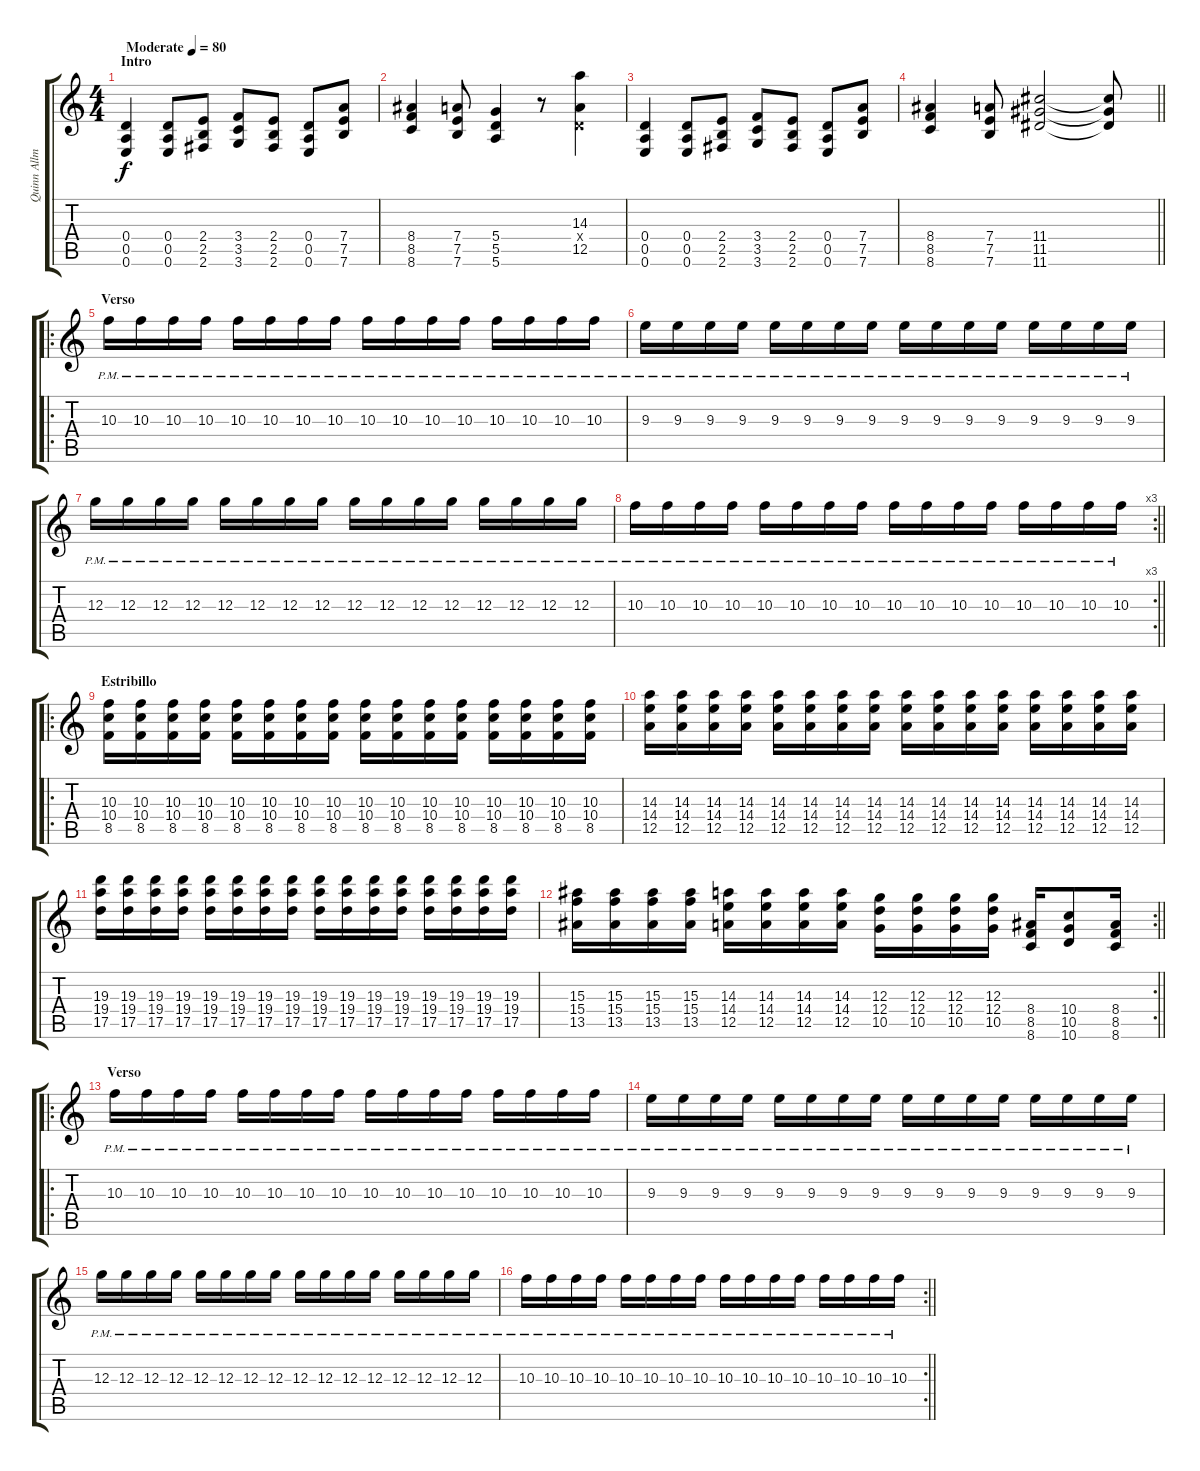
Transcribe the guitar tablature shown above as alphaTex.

\track ("Quinn Allman" "Quinn Allm") {instrument distortionguitar}
\staff {score tabs}
\tuning (E4 B3 G3 D3 A2 E2) {hide}
\ts (4 4)
\section ("" "Intro")
\tempo (80 "Moderate")
\clef g2
\ks c
(0.4 0.5 0.6).4{dy f instrument distortionguitar} (0.4 0.5 0.6).8 (2.4 2.5 2.6).8 (3.4 3.5 3.6).8 (2.4 2.5 2.6).8 (0.4 0.5 0.6).8 (7.4 7.5 7.6).8 |
(8.4 8.5 8.6).4 (7.4 7.5 7.6).8 (5.4 5.5 5.6).4 r.8 (14.3 0.4{x} 12.5).4 |
(0.4 0.5 0.6).4 (0.4 0.5 0.6).8 (2.4 2.5 2.6).8 (3.4 3.5 3.6).8 (2.4 2.5 2.6).8 (0.4 0.5 0.6).8 (7.4 7.5 7.6).8 |
\barLineRight lightlight
(8.4 8.5 8.6).4 (7.4 7.5 7.6).8 (11.4 11.5 11.6).2 (11.4{t} 11.5{t} 11.6{t}).8 |
\ro
\section ("" "Verso")
10.3{pm}.16 10.3{pm}.16 10.3{pm}.16 10.3{pm}.16 10.3{pm}.16 10.3{pm}.16 10.3{pm}.16 10.3{pm}.16 10.3{pm}.16 10.3{pm}.16 10.3{pm}.16 10.3{pm}.16 10.3{pm}.16 10.3{pm}.16 10.3{pm}.16 10.3{pm}.16 |
9.3{pm}.16 9.3{pm}.16 9.3{pm}.16 9.3{pm}.16 9.3{pm}.16 9.3{pm}.16 9.3{pm}.16 9.3{pm}.16 9.3{pm}.16 9.3{pm}.16 9.3{pm}.16 9.3{pm}.16 9.3{pm}.16 9.3{pm}.16 9.3{pm}.16 9.3{pm}.16 |
12.3{pm}.16 12.3{pm}.16 12.3{pm}.16 12.3{pm}.16 12.3{pm}.16 12.3{pm}.16 12.3{pm}.16 12.3{pm}.16 12.3{pm}.16 12.3{pm}.16 12.3{pm}.16 12.3{pm}.16 12.3{pm}.16 12.3{pm}.16 12.3{pm}.16 12.3{pm}.16 |
\rc 3
\barLineRight lightlight
10.3{pm}.16 10.3{pm}.16 10.3{pm}.16 10.3{pm}.16 10.3{pm}.16 10.3{pm}.16 10.3{pm}.16 10.3{pm}.16 10.3{pm}.16 10.3{pm}.16 10.3{pm}.16 10.3{pm}.16 10.3{pm}.16 10.3{pm}.16 10.3{pm}.16 10.3{pm}.16 |
\ro
\section ("" "Estribillo")
(10.3 10.4 8.5).16 (10.3 10.4 8.5).16 (10.3 10.4 8.5).16 (10.3 10.4 8.5).16 (10.3 10.4 8.5).16 (10.3 10.4 8.5).16 (10.3 10.4 8.5).16 (10.3 10.4 8.5).16 (10.3 10.4 8.5).16 (10.3 10.4 8.5).16 (10.3 10.4 8.5).16 (10.3 10.4 8.5).16 (10.3 10.4 8.5).16 (10.3 10.4 8.5).16 (10.3 10.4 8.5).16 (10.3 10.4 8.5).16 |
(14.3 14.4 12.5).16 (14.3 14.4 12.5).16 (14.3 14.4 12.5).16 (14.3 14.4 12.5).16 (14.3 14.4 12.5).16 (14.3 14.4 12.5).16 (14.3 14.4 12.5).16 (14.3 14.4 12.5).16 (14.3 14.4 12.5).16 (14.3 14.4 12.5).16 (14.3 14.4 12.5).16 (14.3 14.4 12.5).16 (14.3 14.4 12.5).16 (14.3 14.4 12.5).16 (14.3 14.4 12.5).16 (14.3 14.4 12.5).16 |
(19.3 19.4 17.5).16 (19.3 19.4 17.5).16 (19.3 19.4 17.5).16 (19.3 19.4 17.5).16 (19.3 19.4 17.5).16 (19.3 19.4 17.5).16 (19.3 19.4 17.5).16 (19.3 19.4 17.5).16 (19.3 19.4 17.5).16 (19.3 19.4 17.5).16 (19.3 19.4 17.5).16 (19.3 19.4 17.5).16 (19.3 19.4 17.5).16 (19.3 19.4 17.5).16 (19.3 19.4 17.5).16 (19.3 19.4 17.5).16 |
\rc 2
\barLineRight lightlight
(15.3 15.4 13.5).16 (15.3 15.4 13.5).16 (15.3 15.4 13.5).16 (15.3 15.4 13.5).16 (14.3 14.4 12.5).16 (14.3 14.4 12.5).16 (14.3 14.4 12.5).16 (14.3 14.4 12.5).16 (12.3 12.4 10.5).16 (12.3 12.4 10.5).16 (12.3 12.4 10.5).16 (12.3 12.4 10.5).16 (8.4 8.5 8.6).16 (10.4 10.5 10.6).8 (8.4 8.5 8.6).16 |
\ro
\section ("" "Verso")
10.3{pm}.16 10.3{pm}.16 10.3{pm}.16 10.3{pm}.16 10.3{pm}.16 10.3{pm}.16 10.3{pm}.16 10.3{pm}.16 10.3{pm}.16 10.3{pm}.16 10.3{pm}.16 10.3{pm}.16 10.3{pm}.16 10.3{pm}.16 10.3{pm}.16 10.3{pm}.16 |
9.3{pm}.16 9.3{pm}.16 9.3{pm}.16 9.3{pm}.16 9.3{pm}.16 9.3{pm}.16 9.3{pm}.16 9.3{pm}.16 9.3{pm}.16 9.3{pm}.16 9.3{pm}.16 9.3{pm}.16 9.3{pm}.16 9.3{pm}.16 9.3{pm}.16 9.3{pm}.16 |
12.3{pm}.16 12.3{pm}.16 12.3{pm}.16 12.3{pm}.16 12.3{pm}.16 12.3{pm}.16 12.3{pm}.16 12.3{pm}.16 12.3{pm}.16 12.3{pm}.16 12.3{pm}.16 12.3{pm}.16 12.3{pm}.16 12.3{pm}.16 12.3{pm}.16 12.3{pm}.16 |
\rc 2
\barLineRight lightlight
10.3{pm}.16 10.3{pm}.16 10.3{pm}.16 10.3{pm}.16 10.3{pm}.16 10.3{pm}.16 10.3{pm}.16 10.3{pm}.16 10.3{pm}.16 10.3{pm}.16 10.3{pm}.16 10.3{pm}.16 10.3{pm}.16 10.3{pm}.16 10.3{pm}.16 10.3{pm}.16
